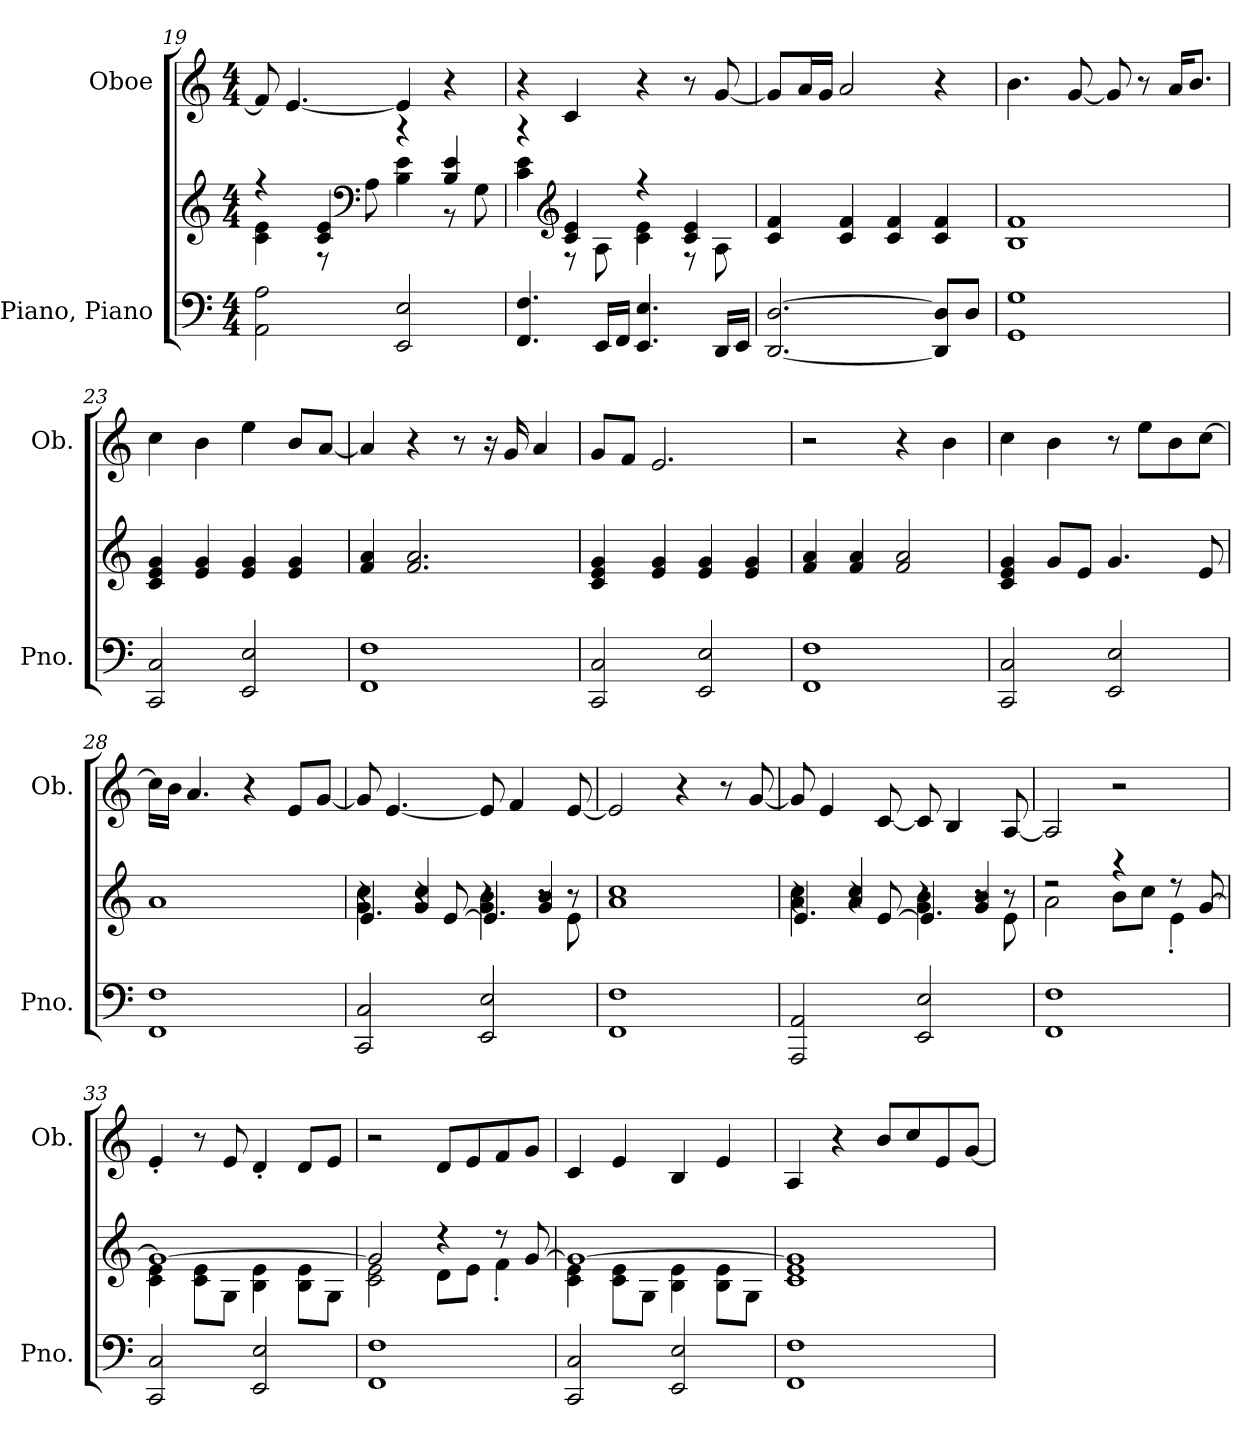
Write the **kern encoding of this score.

**kern	**kern	**kern
*part2	*part2	*part1
*staff3	*staff2	*staff1
*I"Piano, Piano	*	*I"Oboe
*I'Pno.	*	*I'Ob.
*clefF4	*clefG2	*clefG2
*k[]	*k[]	*k[]
*M4/4	*M4/4	*M4/4
=19	=19	=19
*	*^	*
2AA\ 2A\	4r	4c\ 4e\	8f/]
.	.	.	[4.e/
.	4c/ 4e/	8r	.
*	*clefF4	*	*
.	.	8A\	.
2EE/ 2E/	4r	4B\ 4e\	4e/]
.	4B/ 4e/	8r	4r
.	.	8G\	.
=20	=20	=20	=20
4.FF/ 4.F/	4r	4c\ 4e\	4r
*	*clefG2	*	*
.	4c/ 4e/	8r	4c/
16EE/LL	.	8A\	.
16FF/JJ	.	.	.
4.EE/ 4.E/	4r	4c\ 4e\	4r
.	4c/ 4e/	8r	8r
16DD/LL	.	8A\	[8g/
16EE/JJ	.	.	.
*	*v	*v	*
=21	=21	=21
[2.DD/ [2.D/	4c/ 4f/	8g/L]
.	.	16a/L
.	.	16g/JJ
.	4c/ 4f/	2a/
.	4c/ 4f/	.
8DD/] 8D/]L	4c/ 4f/	4r
8D/J	.	.
=22	=22	=22
1GG 1G	1B 1f	4.b\
.	.	[8g/
.	.	8g/]
.	.	8r
.	.	16a/KL
.	.	8.b/J
=23	=23	=23
2CC/ 2C/	4c/ 4e/ 4g/	4cc\
.	4e/ 4g/	4b\
2EE/ 2E/	4e/ 4g/	4ee\
.	4e/ 4g/	8b/L
.	.	[8a/J
=24	=24	=24
1FF 1F	4f/ 4a/	4a/]
.	2.f/ 2.a/	4r
.	.	8r
.	.	16r
.	.	16g/
.	.	4a/
=25	=25	=25
2CC/ 2C/	4c/ 4e/ 4g/	8g/L
.	.	8f/J
.	4e/ 4g/	2.e/
2EE/ 2E/	4e/ 4g/	.
.	4e/ 4g/	.
=26	=26	=26
1FF 1F	4f/ 4a/	2r
.	4f/ 4a/	.
.	2f/ 2a/	4r
.	.	4b\
=27	=27	=27
2CC/ 2C/	4c/ 4e/ 4g/	4cc\
.	8g/L	4b\
.	8e/J	.
2EE/ 2E/	4.g/	8r
.	.	8ee\L
.	.	8b\
.	8e/	[8cc\J
=28	=28	=28
1FF 1F	1a	16cc\LL]
.	.	16b\JJ
.	.	4.a/
.	.	4r
.	.	8e/L
.	.	[8g/J
=29	=29	=29
*	*^	*
*	*	*^	*
2CC/ 2C/	4r	4g\ 4cc\	4.e/	8g/]
.	.	.	.	[4.e/
.	4g/ 4cc/	4r	.	.
.	.	.	[8e/	.
2EE/ 2E/	4r	4g\ 4b\	4.e/]	8e/]
.	.	.	.	4f/
.	4g/ 4b/	8r	.	.
.	.	8e\	8r	[8e/
*	*v	*v	*v	*
=30	=30	=30
1FF 1F	1a 1cc	2e/]
.	.	4r
.	.	8r
.	.	[8g/
=31	=31	=31
*	*^	*
*	*	*^	*
2AAA/ 2AA/	4r	4a\ 4cc\	4.e/	8g/]
.	.	.	.	4e/
.	4a/ 4cc/	4r	.	.
.	.	.	[8e/	[8c/
2EE/ 2E/	4r	4g\ 4b\	4.e/]	8c/]
.	.	.	.	4B/
.	4g/ 4b/	8r	.	.
.	.	8e\	8r	[8A/
*	*	*v	*v	*
=32	=32	=32	=32
1FF 1F	2r	2a\	2A/]
.	4r	8b\L	2r
.	.	8cc\J	.
.	8r	4e'\	.
.	[8g/	.	.
=33	=33	=33	=33
2CC/ 2C/	1g_	4c\ 4e\	4e'/
.	.	8c\ 8e\L	8r
.	.	8G\J	8e/
2EE/ 2E/	.	4B\ 4e\	4d'/
.	.	8B\ 8e\L	8d/L
.	.	8G\J	8e/J
=34	=34	=34	=34
1FF 1F	2g/]	2c\ 2e\	2r
.	4r	8d\L	8d/L
.	.	8e\J	8e/
.	8r	4f'\	8f/
.	[8g/	.	8g/J
=35	=35	=35	=35
2CC/ 2C/	1g_	4c\ 4e\	4c/
.	.	8c\ 8e\L	4e/
.	.	8G\J	.
2EE/ 2E/	.	4B\ 4e\	4B/
.	.	8B\ 8e\L	4e/
.	.	8G\J	.
=36	=36	=36	=36
1FF 1F	1g]	1c 1e	4A/
.	.	.	4r
.	.	.	8b/L
.	.	.	8cc/
.	.	.	8e/
.	.	.	[8g/J
*	*v	*v	*
=	=	=
*-	*-	*-
